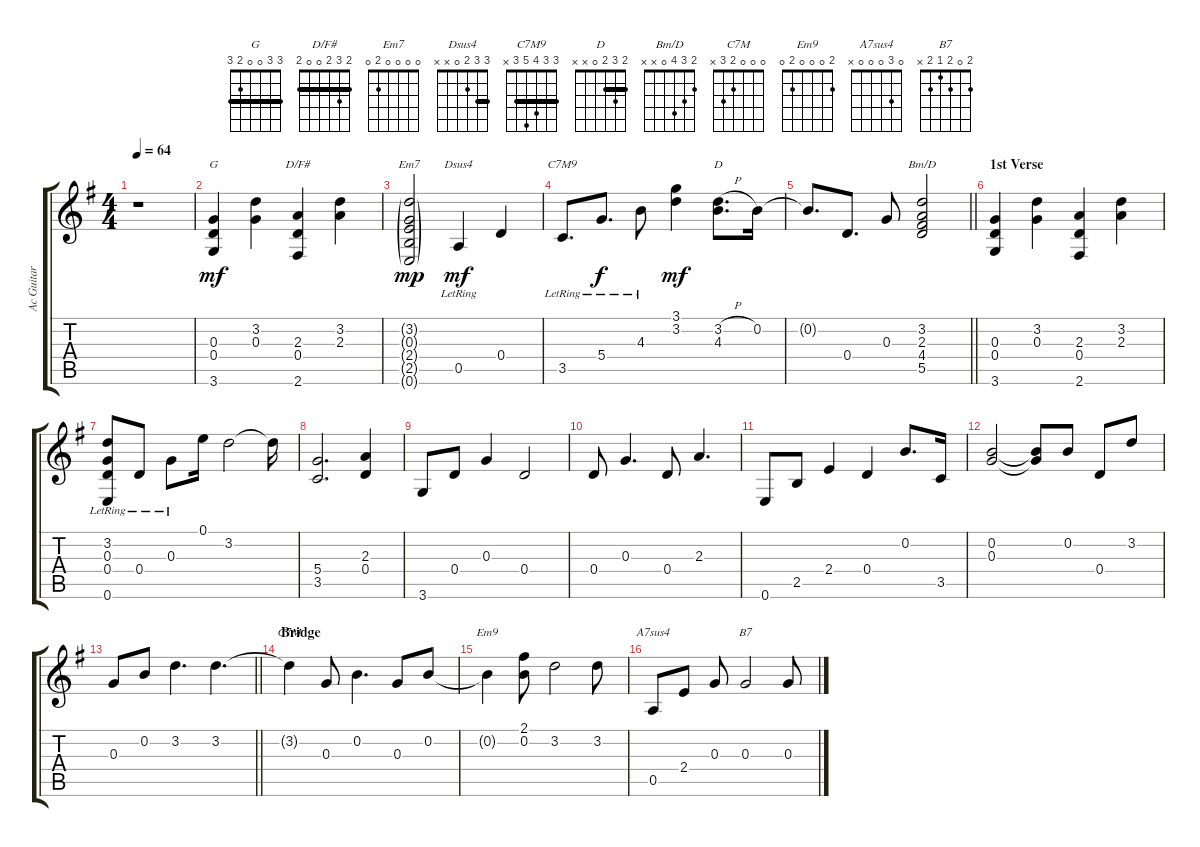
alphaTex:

\track ("Ac Guitar 1" "Ac Guitar ") {instrument acousticguitarnylon}
\staff {score tabs}
\tuning (E4 B3 G3 D3 A2 E2) {hide}
\chord ("G" 3 3 0 0 2 3) {barre 3}
\chord ("D/F#" 2 3 2 0 0 2) {barre 2}
\chord ("Em7" 0 0 0 0 2 0)
\chord ("Dsus4" 3 3 2 0 x x) {barre 3}
\chord ("C7M9" 3 3 4 5 3 x) {barre 3}
\chord ("D" 2 3 2 0 x x) {barre 2}
\chord ("Bm/D" 2 3 4 0 x x)
\chord ("C7M" 0 0 0 2 3 x)
\chord ("Em9" 2 0 0 0 2 0)
\chord ("A7sus4" 0 3 0 0 0 x)
\chord ("B7" 2 0 2 1 2 x)
\ts (4 4)
\tempo 64
\clef g2
\ks g
r.1{dy mf instrument acousticguitarnylon} |
(0.3 0.4 3.6).4{ch "G"} (3.2 0.3).4 (2.3 0.4 2.6).4{ch "D/F#"} (3.2 2.3).4 |
(3.2{g} 0.3{g} 2.4{g} 2.5{g} 0.6{g}).2{ch "Em7" dy mp} 0.5{lr}.4{ch "Dsus4" dy mf} 0.4.4 |
3.5{lr}.8{d ch "C7M9"} 5.4{lr}.8{d dy f} 4.3{lr}.8 (3.1 3.2).4{dy mf} (3.2{h} 4.3).8{d ch "D"} 0.2.16 |
\barLineRight lightlight
0.2{t}.8{d} 0.4.8{d} 0.3.8 (3.2 2.3 4.4 5.5).2{ch "Bm/D"} |
\section ("" "1st Verse")
(0.3 0.4 3.6).4 (3.2 0.3).4 (2.3 0.4 2.6).4 (3.2 2.3).4 |
(3.2{lr} 0.3{lr} 0.4{lr} 0.6{lr}).8 0.4{lr}.8 0.3{lr}.8 0.1.16 3.2.2 3.2{t}.16 |
(5.4 3.5).2{d} (2.3 0.4).4 |
3.6.8 0.4.8 0.3.4 0.4.2 |
0.4.8 0.3.4{d} 0.4.8 2.3.4{d} |
0.6.8 2.5.8 2.4.4 0.4.4 0.2.8{d} 3.5.16 |
(0.2 0.3).2 (0.2{t} 0.3{t}).8 0.2.8 0.4.8 3.2.8 |
\barLineRight lightlight
0.3.8 0.2.8 3.2.4{d} 3.2.4{d} |
\section ("" "Bridge")
3.2{t}.4{ch "C7M"} 0.3.8 0.2.4{d} 0.3.8 0.2.8 |
0.2{t}.4{ch "Em9"} (2.1 0.2).8 3.2.2 3.2.8 |
0.5.8{ch "A7sus4"} 2.4.8 0.3.8 0.3.2{ch "B7"} 0.3.8
